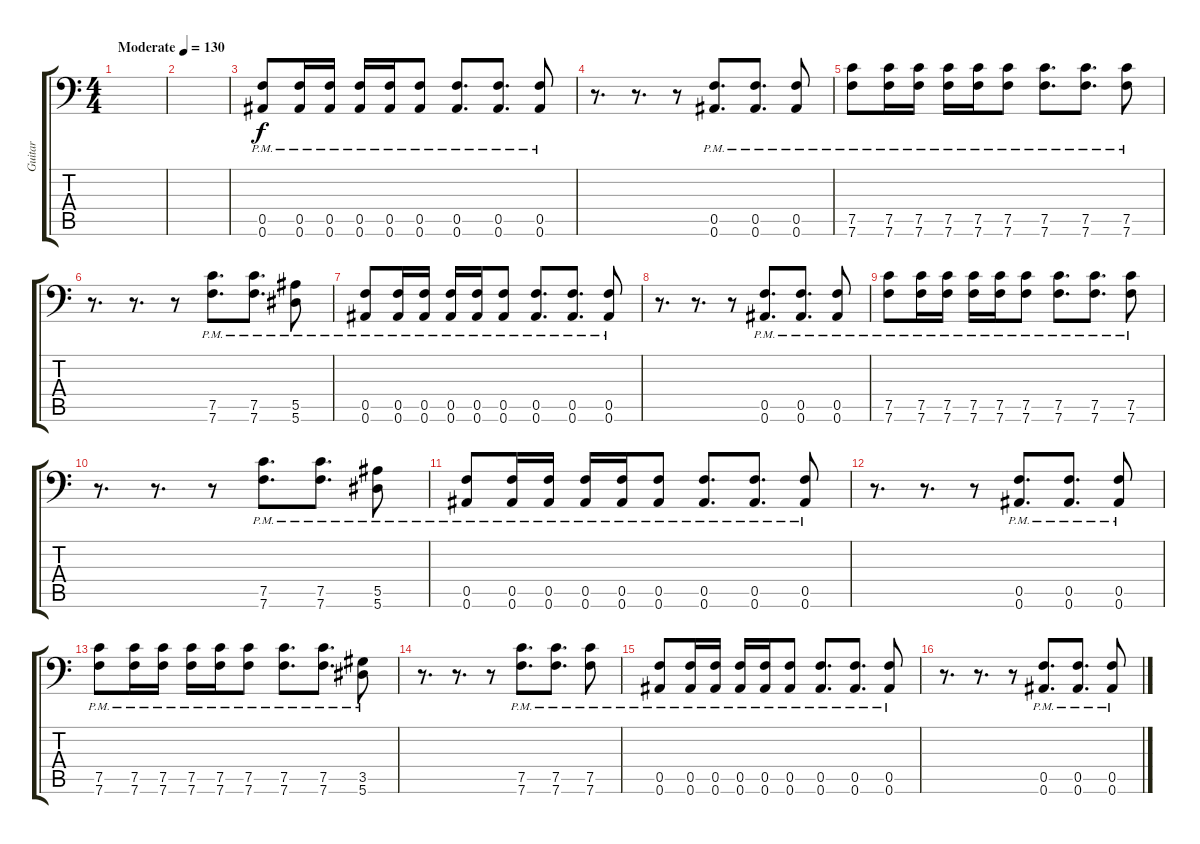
\track ("Guitar" "Guitar") {instrument distortionguitar}
\staff {score tabs}
\tuning (C4 G3 Eb3 Bb2 F2 Bb1) {hide}
\ts (4 4)
\tempo (130 "Moderate")
\clef f4
\ks c
|
|
(0.5{pm} 0.6{pm}).8 (0.5{pm} 0.6{pm}).16 (0.5{pm} 0.6{pm}).16 (0.5{pm} 0.6{pm}).16 (0.5{pm} 0.6{pm}).16 (0.5{pm} 0.6{pm}).8 (0.5{pm} 0.6{pm}).8{d} (0.5{pm} 0.6{pm}).8{d} (0.5{pm} 0.6{pm}).8 |
r.8{d} r.8{d} r.8 (0.5{pm} 0.6{pm}).8{d} (0.5{pm} 0.6{pm}).8{d} (0.5{pm} 0.6{pm}).8 |
(7.5{pm} 7.6{pm}).8 (7.5{pm} 7.6{pm}).16 (7.5{pm} 7.6{pm}).16 (7.5{pm} 7.6{pm}).16 (7.5{pm} 7.6{pm}).16 (7.5{pm} 7.6{pm}).8 (7.5{pm} 7.6{pm}).8{d} (7.5{pm} 7.6{pm}).8{d} (7.5{pm} 7.6{pm}).8 |
r.8{d} r.8{d} r.8 (7.5{pm} 7.6{pm}).8{d} (7.5{pm} 7.6{pm}).8{d} (5.5{pm} 5.6{pm}).8 |
(0.5{pm} 0.6{pm}).8 (0.5{pm} 0.6{pm}).16 (0.5{pm} 0.6{pm}).16 (0.5{pm} 0.6{pm}).16 (0.5{pm} 0.6{pm}).16 (0.5{pm} 0.6{pm}).8 (0.5{pm} 0.6{pm}).8{d} (0.5{pm} 0.6{pm}).8{d} (0.5{pm} 0.6{pm}).8 |
r.8{d} r.8{d} r.8 (0.5{pm} 0.6{pm}).8{d} (0.5{pm} 0.6{pm}).8{d} (0.5{pm} 0.6{pm}).8 |
(7.5{pm} 7.6{pm}).8 (7.5{pm} 7.6{pm}).16 (7.5{pm} 7.6{pm}).16 (7.5{pm} 7.6{pm}).16 (7.5{pm} 7.6{pm}).16 (7.5{pm} 7.6{pm}).8 (7.5{pm} 7.6{pm}).8{d} (7.5{pm} 7.6{pm}).8{d} (7.5{pm} 7.6{pm}).8 |
r.8{d} r.8{d} r.8 (7.5{pm} 7.6{pm}).8{d} (7.5{pm} 7.6{pm}).8{d} (5.5{pm} 5.6{pm}).8 |
(0.5{pm} 0.6{pm}).8 (0.5{pm} 0.6{pm}).16 (0.5{pm} 0.6{pm}).16 (0.5{pm} 0.6{pm}).16 (0.5{pm} 0.6{pm}).16 (0.5{pm} 0.6{pm}).8 (0.5{pm} 0.6{pm}).8{d} (0.5{pm} 0.6{pm}).8{d} (0.5{pm} 0.6{pm}).8 |
r.8{d} r.8{d} r.8 (0.5{pm} 0.6{pm}).8{d} (0.5{pm} 0.6{pm}).8{d} (0.5{pm} 0.6{pm}).8 |
(7.5{pm} 7.6{pm}).8 (7.5{pm} 7.6{pm}).16 (7.5{pm} 7.6{pm}).16 (7.5{pm} 7.6{pm}).16 (7.5{pm} 7.6{pm}).16 (7.5{pm} 7.6{pm}).8 (7.5{pm} 7.6{pm}).8{d} (7.5{pm} 7.6{pm}).8{d} (3.5{pm} 5.6{pm}).8 |
r.8{d} r.8{d} r.8 (7.5{pm} 7.6{pm}).8{d} (7.5{pm} 7.6{pm}).8{d} (7.5{pm} 7.6{pm}).8 |
(0.5{pm} 0.6{pm}).8 (0.5{pm} 0.6{pm}).16 (0.5{pm} 0.6{pm}).16 (0.5{pm} 0.6{pm}).16 (0.5{pm} 0.6{pm}).16 (0.5{pm} 0.6{pm}).8 (0.5{pm} 0.6{pm}).8{d} (0.5{pm} 0.6{pm}).8{d} (0.5{pm} 0.6{pm}).8 |
r.8{d} r.8{d} r.8 (0.5{pm} 0.6{pm}).8{d} (0.5{pm} 0.6{pm}).8{d} (0.5{pm} 0.6{pm}).8
